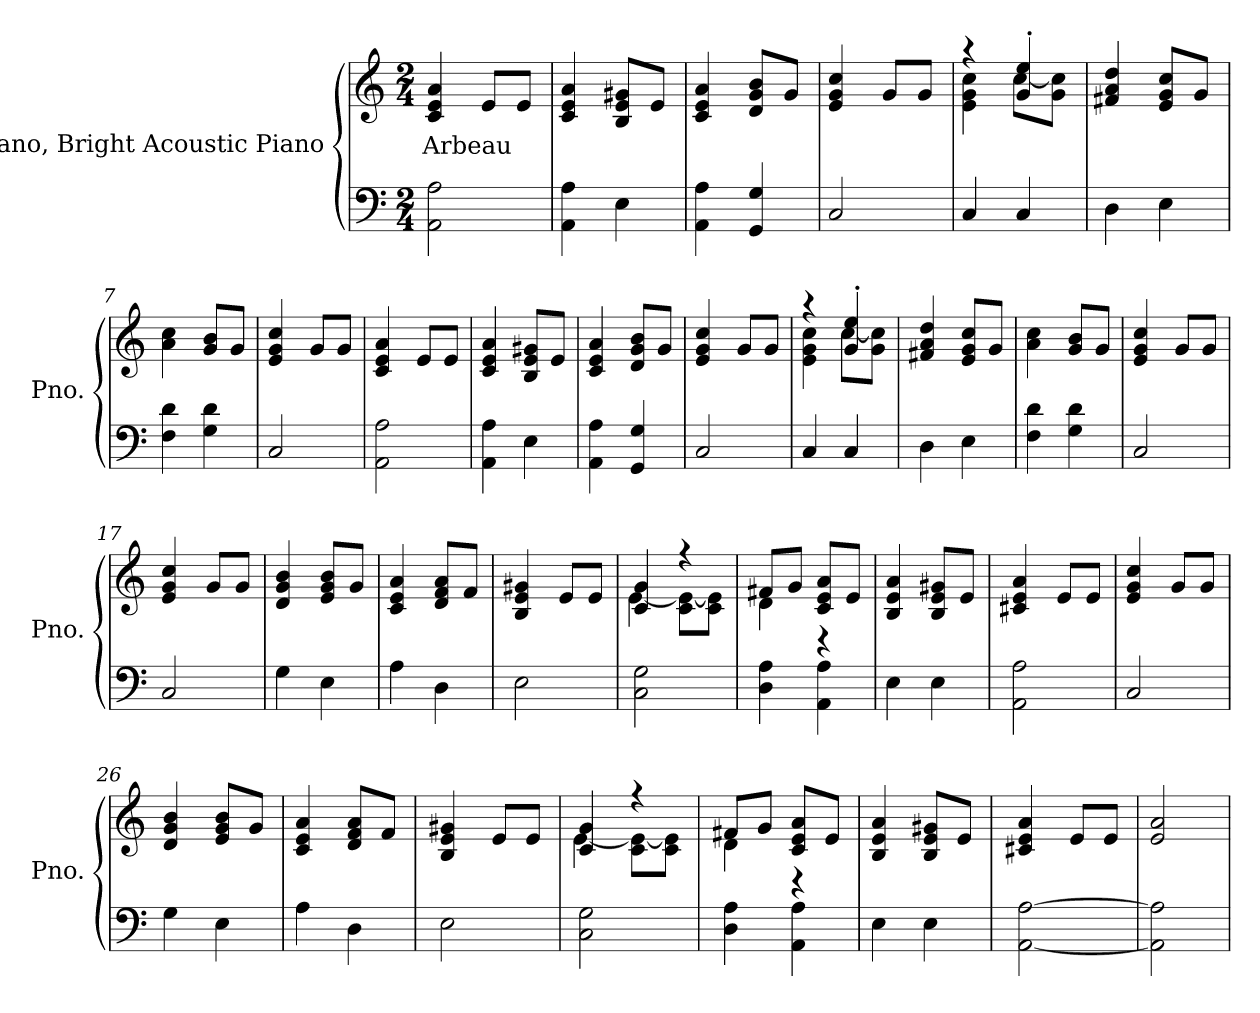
**kern	**kern	**text
*part2	*part1	*part1
*staff2	*staff1	*staff1
*I"Piano, Bright Acoustic Piano	*I"Piano, Bright Acoustic Piano	*
*I'Pno.	*I'Pno.	*
*clefF4	*clefG2	*
*k[]	*k[]	*
*M2/4	*M2/4	*
*MM95	*MM95	*
=1	=1	=1
!	!	!LO:LY:b
2AA\ 2A\	4c/ 4e/ 4a/	Arbeau
.	8e/L	.
.	8e/J	.
=2	=2	=2
4AA\ 4A\	4c/ 4e/ 4a/	.
4E\	8B/ 8e/ 8g#X/L	.
.	8e/J	.
=3	=3	=3
4AA\ 4A\	4c/ 4e/ 4a/	.
4GG/ 4G/	8d/ 8g/ 8b/L	.
.	8g/J	.
=4	=4	=4
2C/	4e/ 4g/ 4cc/	.
.	8g/L	.
.	8g/J	.
=5	=5	=5
*	*^	*
4C/	4r	4e\ 4g\ 4cc\	.
4C/	4g/' 4ee/'	[8cc\L	.
.	.	8g\ 8cc\]J	.
*	*v	*v	*
=6	=6	=6
4D\	4f#X/ 4a/ 4dd/	.
4E\	8e/ 8g/ 8cc/L	.
.	8g/J	.
!!LO:LB:g=z
=7	=7	=7
4F\ 4d\	4a\ 4cc\	.
4G\ 4d\	8g/ 8b/L	.
.	8g/J	.
=8	=8	=8
2C/	4e/ 4g/ 4cc/	.
.	8g/L	.
.	8g/J	.
=9	=9	=9
2AA\ 2A\	4c/ 4e/ 4a/	.
.	8e/L	.
.	8e/J	.
=10	=10	=10
4AA\ 4A\	4c/ 4e/ 4a/	.
4E\	8B/ 8e/ 8g#X/L	.
.	8e/J	.
=11	=11	=11
4AA\ 4A\	4c/ 4e/ 4a/	.
4GG/ 4G/	8d/ 8g/ 8b/L	.
.	8g/J	.
=12	=12	=12
2C/	4e/ 4g/ 4cc/	.
.	8g/L	.
.	8g/J	.
=13	=13	=13
*	*^	*
4C/	4r	4e\ 4g\ 4cc\	.
4C/	4g/' 4ee/'	[8cc\L	.
.	.	8g\ 8cc\]J	.
*	*v	*v	*
=14	=14	=14
4D\	4f#X/ 4a/ 4dd/	.
4E\	8e/ 8g/ 8cc/L	.
.	8g/J	.
=15	=15	=15
4F\ 4d\	4a\ 4cc\	.
4G\ 4d\	8g/ 8b/L	.
.	8g/J	.
=16	=16	=16
2C/	4e/ 4g/ 4cc/	.
.	8g/L	.
.	8g/J	.
!!LO:LB:g=z
=17	=17	=17
2C/	4e/ 4g/ 4cc/	.
.	8g/L	.
.	8g/J	.
=18	=18	=18
4G\	4d/ 4g/ 4b/	.
4E\	8e/ 8g/ 8b/L	.
.	8g/J	.
=19	=19	=19
4A\	4c/ 4e/ 4a/	.
4D\	8d/ 8f/ 8a/L	.
.	8f/J	.
=20	=20	=20
2E\	4B/ 4e/ 4g#X/	.
.	8e/L	.
.	8e/J	.
=21	=21	=21
*	*^	*
2C\ 2G\	4c/ 4g/	[4e\	.
.	4r	8c\ 8e\_L	.
.	.	8c\ 8e\]J	.
=22	=22	=22	=22
4D\ 4A\	8f#X/L	4d\	.
.	8g/J	.	.
4AA\ 4A\	8c/ 8e/ 8a/L	4r	.
.	8e/J	.	.
*	*v	*v	*
=23	=23	=23
4E\	4B/ 4e/ 4a/	.
4E\	8B/ 8e/ 8g#X/L	.
.	8e/J	.
=24	=24	=24
2AA\ 2A\	4c#X/ 4e/ 4a/	.
.	8e/L	.
.	8e/J	.
=25	=25	=25
2C/	4e/ 4g/ 4cc/	.
.	8g/L	.
.	8g/J	.
!!LO:LB:g=z
=26	=26	=26
4G\	4d/ 4g/ 4b/	.
4E\	8e/ 8g/ 8b/L	.
.	8g/J	.
=27	=27	=27
4A\	4c/ 4e/ 4a/	.
4D\	8d/ 8f/ 8a/L	.
.	8f/J	.
=28	=28	=28
2E\	4B/ 4e/ 4g#X/	.
.	8e/L	.
.	8e/J	.
=29	=29	=29
*	*^	*
2C\ 2G\	4c/ 4g/	[4e\	.
.	4r	8c\ 8e\_L	.
.	.	8c\ 8e\]J	.
=30	=30	=30	=30
4D\ 4A\	8f#X/L	4d\	.
.	8g/J	.	.
4AA\ 4A\	8c/ 8e/ 8a/L	4r	.
.	8e/J	.	.
*	*v	*v	*
=31	=31	=31
4E\	4B/ 4e/ 4a/	.
4E\	8B/ 8e/ 8g#X/L	.
.	8e/J	.
=32	=32	=32
[2AA\ [2A\	4c#X/ 4e/ 4a/	.
.	8e/L	.
.	8e/J	.
=33	=33	=33
2AA\] 2A\]	2e/ 2a/	.
=	=	=
*-	*-	*-
